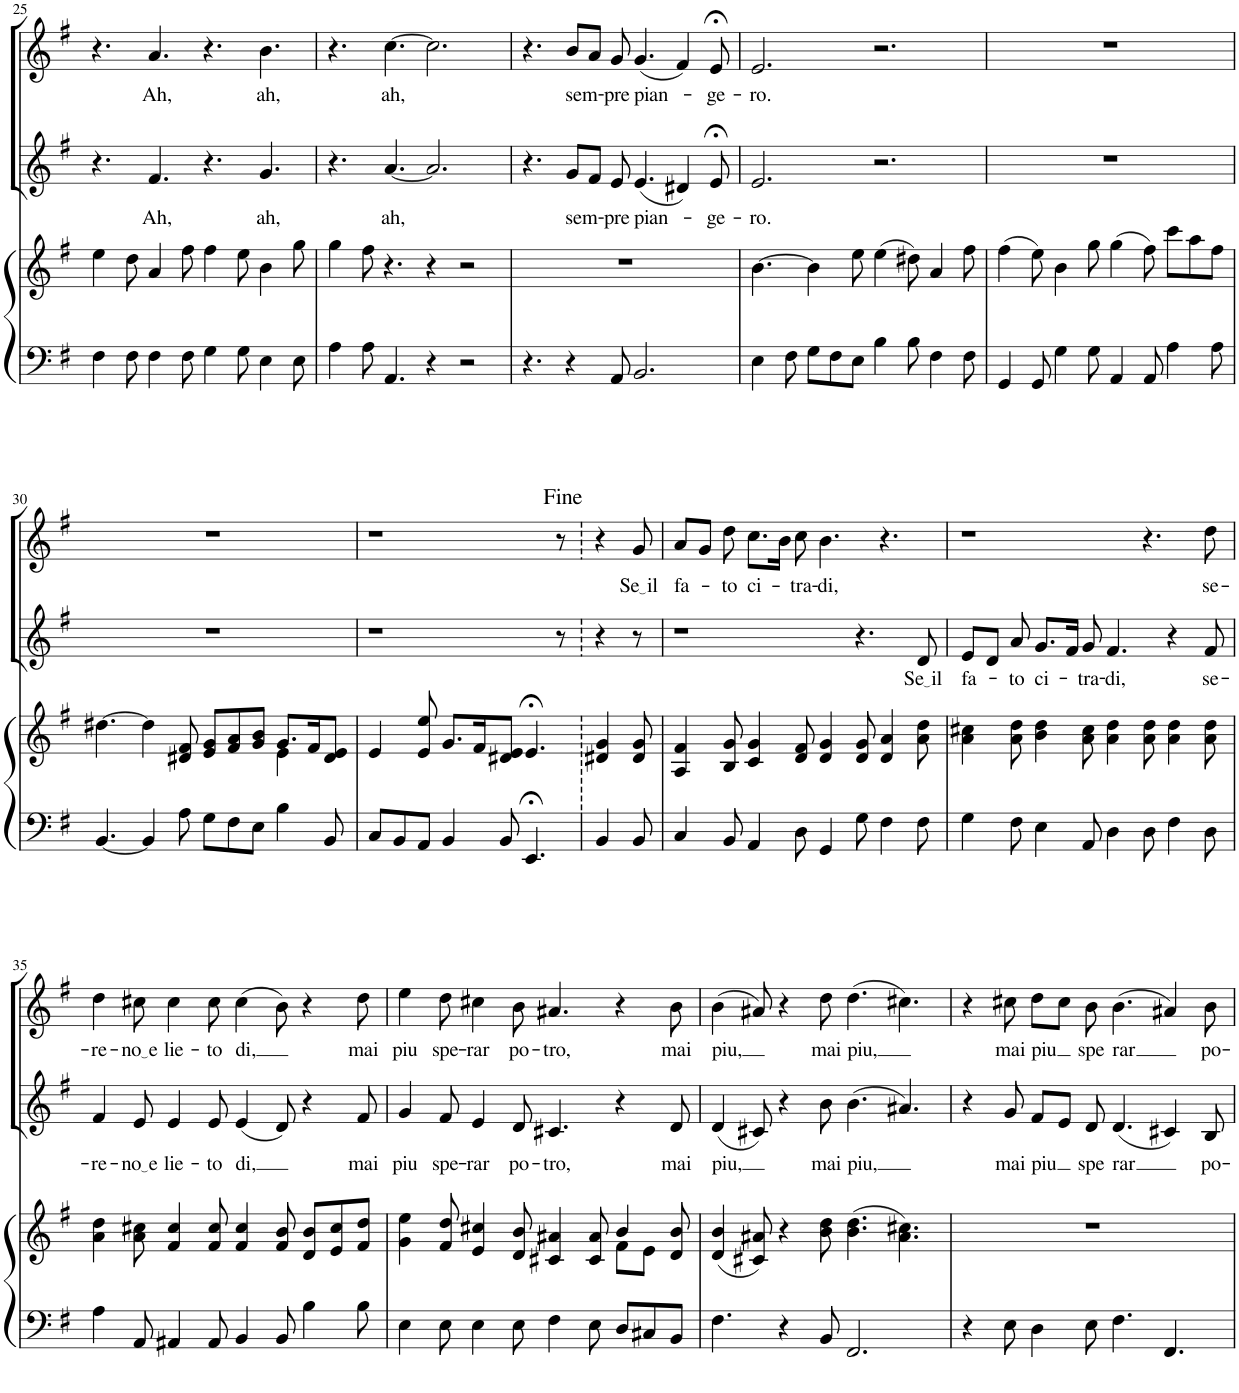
**kern	**kern	**kern	**text	**kern	**text
*part3	*part3	*part2	*part2	*part1	*part1
*staff4	*staff3	*staff2	*staff2	*staff1	*staff1
*I"Piano	*	*I"Cornelia	*	*I"Sesto	*
*I'Pno	*	*	*	*	*
!!LO:PB:g=z
*clefF4	*clefG2	*clefG2	*	*clefG2	*
*k[f#]	*k[f#]	*k[f#]	*	*k[f#]	*
*M12/8	*M12/8	*M12/8	*	*M12/8	*
=25	=25	=25	=25	=25	=25
4F#\	4ee\	4.r	.	4.r	.
8F#\	8dd\	.	.	.	.
!	!	!	!LO:LY:b	!	!LO:LY:b
4F#\	4a/	4.f#/	Ah,	4.a/	Ah,
8F#\	8ff#\	.	.	.	.
4G\	4ff#\	4.r	.	4.r	.
8G\	8ee\	.	.	.	.
!	!	!	!LO:LY:b	!	!LO:LY:b
4E\	4b\	4.g/	ah,	4.b\	ah,
8E\	8gg\	.	.	.	.
=26	=26	=26	=26	=26	=26
4A\	4gg\	4.r	.	4.r	.
8A\	8ff#\	.	.	.	.
!	!	!	!LO:LY:b	!	!LO:LY:b
4.AA/	4.r	[4.a/	ah,	[4.cc\	ah,
4r	4r	2.a/]	.	2.cc\]	.
2r	2r	.	.	.	.
=27	=27	=27	=27	=27	=27
4.r	1.r	4.r	.	4.r	.
!	!	!	!LO:LY:b	!	!LO:LY:b
4r	.	8g/L	sem-	8b/L	sem-
.	.	8f#/J	.	8a/J	.
!	!	!	!LO:LY:b	!	!LO:LY:b
8AA/	.	8e/	-pre	8g/	-pre
!	!	!	!LO:LY:b	!	!LO:LY:b
2.BB/	.	(4.e/	pian-	(4.g/	pian-
.	.	4d#X/)	.	4f#/)	.
!	!	!	!LO:LY:b	!	!LO:LY:b
.	.	8e;</	-ge-	8e;</	-ge-
=28	=28	=28	=28	=28	=28
!	!	!	!LO:LY:b	!	!LO:LY:b
4E\	[4.b\	2.e/	-ro.	2.e/	-ro.
8F#\	.	.	.	.	.
8G\L	4b\]	.	.	.	.
8F#\	.	.	.	.	.
8E\J	8ee\	.	.	.	.
4B\	(4ee\	2.r	.	2.r	.
8B\	8dd#X\)	.	.	.	.
4F#\	4a/	.	.	.	.
8F#\	8ff#\	.	.	.	.
=29	=29	=29	=29	=29	=29
4GG/	(4ff#\	1.r	.	1.r	.
8GG/	8ee\)	.	.	.	.
4G\	4b\	.	.	.	.
8G\	8gg\	.	.	.	.
4AA/	(4gg\	.	.	.	.
8AA/	8ff#\)	.	.	.	.
4A\	8ccc\L	.	.	.	.
.	8aa\	.	.	.	.
8A\	8ff#\J	.	.	.	.
!!LO:LB:g=z
=30	=30	=30	=30	=30	=30
*	*^	*	*	*	*
[4.BB/	[4.dd#X\	8ryy	1.r	.	1.r	.
*	*v	*v	*	*	*	*
4BB/]	4dd#\]	.	.	.	.
8A\	8d#X/ 8f#/	.	.	.	.
8G\L	8e/ 8g/L	.	.	.	.
8F#\	8f#/ 8a/	.	.	.	.
8E\J	8g/ 8b/J	.	.	.	.
*	*^	*	*	*	*
4B\	8.g/L	4e\	.	.	.	.
.	16f#/K	.	.	.	.	.
8BB/	8d#/ 8e/J	8ryy	.	.	.	.
*	*v	*v	*	*	*	*
=31	=31	=31	=31	=31	=31
8C/L	4e/	1r	.	1r	.
8BB/	.	.	.	.	.
8AA/J	8e/ 8ee/	.	.	.	.
4BB/	8.g/L	.	.	.	.
.	16f#/K	.	.	.	.
8BB/	8d#X/ 8e/J	.	.	.	.
4.EE;</	4.e;</	.	.	.	.
.	.	8r	.	8r	.
=32	=32	=32	=32	=32	=32
4BB/	4d#X/ 4g/	4r	.	4r	.
!	!	!	!	!	!LO:LY:b
8BB/	8d#/ 8g/	8r	.	8g/	Se il
=33	=33	=33	=33	=33	=33
!	!	!	!	!	!LO:LY:b
4C/	4A/ 4f#/	1r	.	8a/L	fa-
.	.	.	.	8g/J	.
!	!	!	!	!	!LO:LY:b
8BB/	8B/ 8g/	.	.	8dd\	-to
!	!	!	!	!	!LO:LY:b
4AA/	4c/ 4g/	.	.	8.cc\L	ci-
.	.	.	.	16b\Jk	.
!	!	!	!	!	!LO:LY:b
8D\	8d/ 8f#/	.	.	8cc\	-tra-
!	!	!	!	!	!LO:LY:b
4GG/	4d/ 4g/	.	.	4.b\	-di,
8G\	8d/ 8g/	4.r	.	.	.
4F#\	4d/ 4a/	.	.	4.r	.
!	!	!	!LO:LY:b	!	!
8F#\	8a\ 8dd\	8d/	Se il	.	.
=34	=34	=34	=34	=34	=34
!	!	!	!LO:LY:b	!	!
4G\	4a\ 4cc#X\	8e/L	fa-	1r	.
.	.	8d/J	.	.	.
!	!	!	!LO:LY:b	!	!
8F#\	8a\ 8dd\	8a/	-to	.	.
!	!	!	!LO:LY:b	!	!
4E\	4b\ 4dd\	8.g/L	ci-	.	.
.	.	16f#/Jk	.	.	.
!	!	!	!LO:LY:b	!	!
8AA/	8a\ 8cc#\	8g/	-tra-	.	.
!	!	!	!LO:LY:b	!	!
4D\	4a\ 4dd\	4.f#/	-di,	.	.
8D\	8a\ 8dd\	.	.	4.r	.
4F#\	4a\ 4dd\	4r	.	.	.
!	!	!	!LO:LY:b	!	!LO:LY:b
8D\	8a\ 8dd\	8f#/	se-	8dd\	se-
!!LO:LB:g=z
=35	=35	=35	=35	=35	=35
!	!	!	!LO:LY:b	!	!LO:LY:b
4A\	4a\ 4dd\	4f#/	-re-	4dd\	-re-
!	!	!	!LO:LY:b	!	!LO:LY:b
8AA/	8a\ 8cc#X\	8e/	no e	8cc#X\	no e
!	!	!	!LO:LY:b	!	!LO:LY:b
4AA#X/	4f#/ 4cc#/	4e/	lie-	4cc#\	lie-
!	!	!	!LO:LY:b	!	!LO:LY:b
8AA#/	8f#/ 8cc#/	8e/	-to	8cc#\	-to
!	!	!	!LO:LY:b	!	!LO:LY:b
4BB/	4f#/ 4cc#/	(4e/	di,	(4cc#\	di,
8BB/	8f#/ 8b/	8d/)	.	8b\)	.
4B\	8d/ 8b/L	4r	.	4r	.
.	8e/ 8cc#/	.	.	.	.
!	!	!	!LO:LY:b	!	!LO:LY:b
8B\	8f#/ 8dd/J	8f#/	mai	8dd\	mai
=36	=36	=36	=36	=36	=36
*	*^	*	*	*	*
!	!	!	!	!LO:LY:b	!	!LO:LY:b
4E\	4g\ 4ee\	8ryy	4g/	piu	4ee\	piu
!	!	!	!	!LO:LY:b	!	!LO:LY:b
*	*v	*v	*	*	*	*
8E\	8f#/ 8dd/	8f#/	spe-	8dd\	spe-
!	!	!	!LO:LY:b	!	!LO:LY:b
4E\	4e/ 4cc#X/	4e/	-rar	4cc#X\	-rar
!	!	!	!LO:LY:b	!	!LO:LY:b
8E\	8d/ 8b/	8d/	po-	8b\	po-
!	!	!	!LO:LY:b	!	!LO:LY:b
4F#\	4c#X/ 4a#X/	4.c#X/	-tro,	4.a#X/	-tro,
8E\	8c#/ 8a#/	.	.	.	.
*	*^	*	*	*	*
8D/L	4b/	8f#\L	4r	.	4r	.
8C#X/	.	8e\J	.	.	.	.
!	!	!	!	!LO:LY:b	!	!LO:LY:b
8BB/J	8d/ 8b/	8ryy	8d/	mai	8b\	mai
=37	=37	=37	=37	=37	=37	=37
!	!	!	!	!LO:LY:b	!	!LO:LY:b
*	*v	*v	*	*	*	*
4.F#\	(4d/ 4b/	(4d/	piu,	(4b\	piu,
.	8c#X/ 8a#X/)	8c#X/)	.	8a#X/)	.
4r	4r	4r	.	4r	.
!	!	!	!LO:LY:b	!	!LO:LY:b
8BB/	8b\ 8dd\	8b\	mai	8dd\	mai
!	!	!	!LO:LY:b	!	!LO:LY:b
2.FF#/	(4.b\ 4.dd\	(4.b\	piu,	(4.dd\	piu,
.	4.a#\ 4.cc#X\)	4.a#X/)	.	4.cc#X\)	.
=38	=38	=38	=38	=38	=38
4r	1.r	4r	.	4r	.
!	!	!	!LO:LY:b	!	!LO:LY:b
8E\	.	8g/	mai	8cc#X\	mai
!	!	!	!LO:LY:b	!	!LO:LY:b
4D\	.	8f#/L	piu	8dd\L	piu
.	.	8e/J	.	8cc#\J	.
!	!	!	!LO:LY:b	!	!LO:LY:b
8E\	.	8d/	spe	8b\	spe
!	!	!	!LO:LY:b	!	!LO:LY:b
4.F#\	.	(4.d/	rar	(4.b\	rar
4.FF#/	.	4c#X/)	.	4a#X/)	.
!	!	!	!LO:LY:b	!	!LO:LY:b
.	.	8B/	po-	8b\	po-
=	=	=	=	=	=
*-	*-	*-	*-	*-	*-
